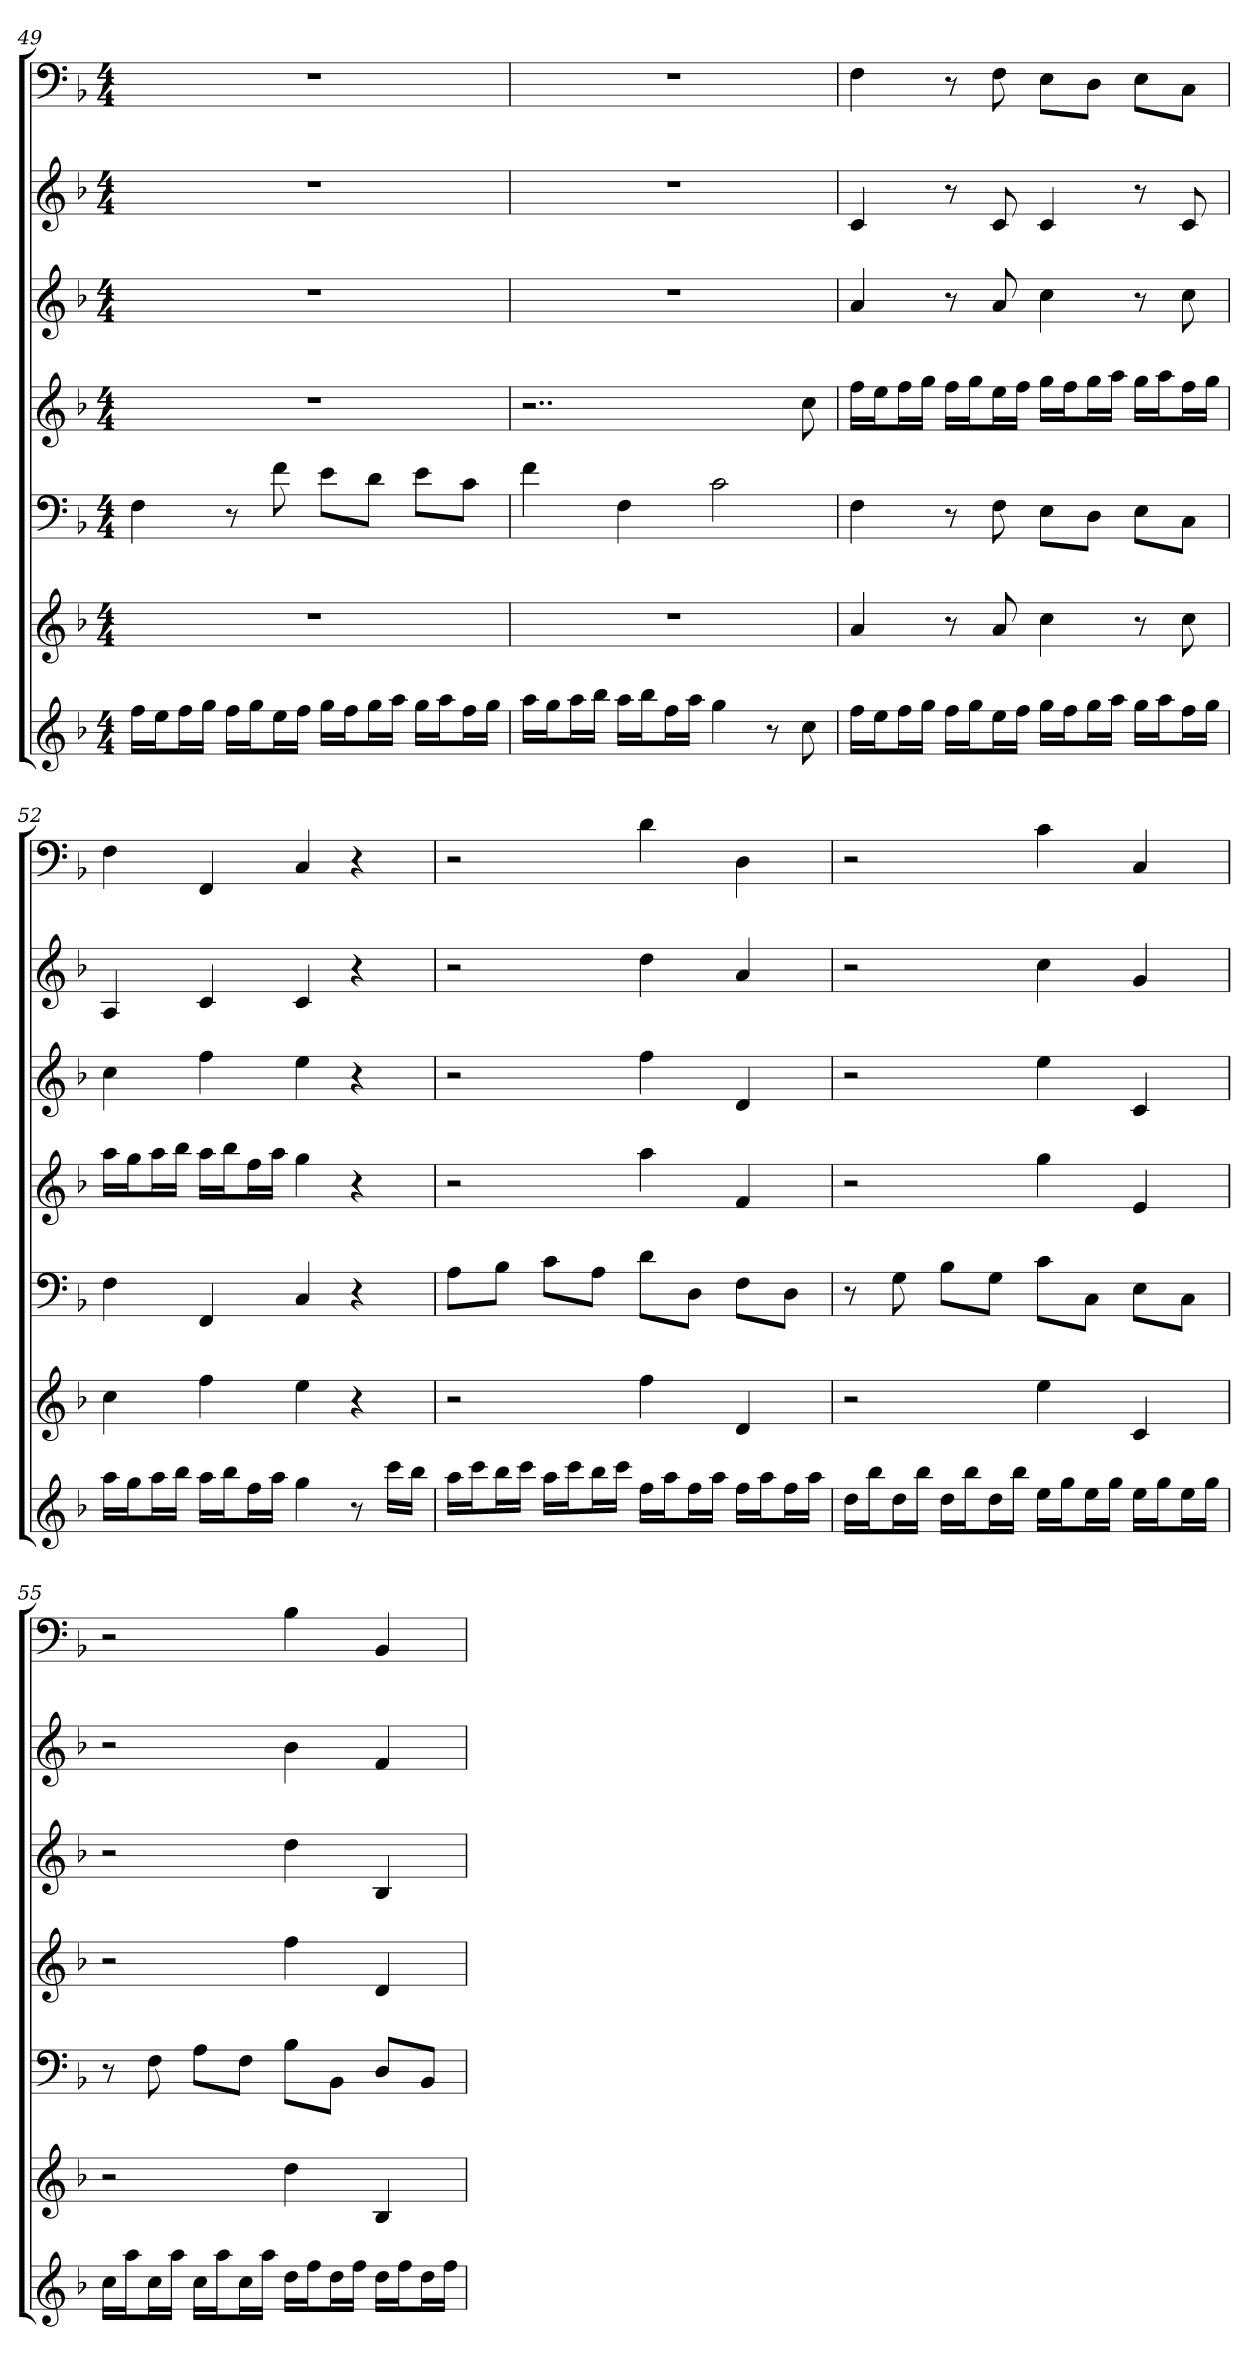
**kern	**kern	**kern	**kern	**kern	**kern	**kern
*part7	*part6	*part5	*part4	*part3	*part2	*part1
*staff7	*staff6	*staff5	*staff4	*staff3	*staff2	*staff1
*k[b-]	*k[b-]	*k[b-]	*k[b-]	*k[b-]	*k[b-]	*k[b-]
*F:	*F:	*F:	*F:	*F:	*F:	*F:
*M4/4	*M4/4	*M4/4	*M4/4	*M4/4	*M4/4	*M4/4
=49	=49	=49	=49	=49	=49	=49
16ffLL	1r	4F	1r	1r	1r	1r
16eeJ	.	.	.	.	.	.
16ffL	.	.	.	.	.	.
16ggJJ	.	.	.	.	.	.
16ffLL	.	8r	.	.	.	.
16ggJ	.	.	.	.	.	.
16eeL	.	8f	.	.	.	.
16ffJJ	.	.	.	.	.	.
16ggLL	.	8eL	.	.	.	.
16ffJ	.	.	.	.	.	.
16ggL	.	8dJ	.	.	.	.
16aaJJ	.	.	.	.	.	.
16ggLL	.	8eL	.	.	.	.
16aaJ	.	.	.	.	.	.
16ffL	.	8cJ	.	.	.	.
16ggJJ	.	.	.	.	.	.
=50	=50	=50	=50	=50	=50	=50
16aaLL	1r	4f	2..r	1r	1r	1r
16ggJ	.	.	.	.	.	.
16aaL	.	.	.	.	.	.
16bb-JJ	.	.	.	.	.	.
16aaLL	.	4F	.	.	.	.
16bb-J	.	.	.	.	.	.
16ffL	.	.	.	.	.	.
16aaJJ	.	.	.	.	.	.
4gg	.	2c	.	.	.	.
8r	.	.	.	.	.	.
8cc	.	.	8cc	.	.	.
=51	=51	=51	=51	=51	=51	=51
16ffLL	4a	4F	16ffLL	4a	4c	4F
16eeJ	.	.	16eeJ	.	.	.
16ffL	.	.	16ffL	.	.	.
16ggJJ	.	.	16ggJJ	.	.	.
16ffLL	8r	8r	16ffLL	8r	8r	8r
16ggJ	.	.	16ggJ	.	.	.
16eeL	8a	8F	16eeL	8a	8c	8F
16ffJJ	.	.	16ffJJ	.	.	.
16ggLL	4cc	8EL	16ggLL	4cc	4c	8EL
16ffJ	.	.	16ffJ	.	.	.
16ggL	.	8DJ	16ggL	.	.	8DJ
16aaJJ	.	.	16aaJJ	.	.	.
16ggLL	8r	8EL	16ggLL	8r	8r	8EL
16aaJ	.	.	16aaJ	.	.	.
16ffL	8cc	8CJ	16ffL	8cc	8c	8CJ
16ggJJ	.	.	16ggJJ	.	.	.
=52	=52	=52	=52	=52	=52	=52
16aaLL	4cc	4F	16aaLL	4cc	4A	4F
16ggJ	.	.	16ggJ	.	.	.
16aaL	.	.	16aaL	.	.	.
16bb-JJ	.	.	16bb-JJ	.	.	.
16aaLL	4ff	4FF	16aaLL	4ff	4c	4FF
16bb-J	.	.	16bb-J	.	.	.
16ffL	.	.	16ffL	.	.	.
16aaJJ	.	.	16aaJJ	.	.	.
4gg	4ee	4C	4gg	4ee	4c	4C
8r	4r	4r	4r	4r	4r	4r
16cccLL	.	.	.	.	.	.
16bb-JJ	.	.	.	.	.	.
=53	=53	=53	=53	=53	=53	=53
16aaLL	2r	8AL	2r	2r	2r	2r
16cccJ	.	.	.	.	.	.
16bb-L	.	8B-J	.	.	.	.
16cccJJ	.	.	.	.	.	.
16aaLL	.	8cL	.	.	.	.
16cccJ	.	.	.	.	.	.
16bb-L	.	8AJ	.	.	.	.
16cccJJ	.	.	.	.	.	.
16ffLL	4ff	8dL	4aa	4ff	4dd	4d
16aaJ	.	.	.	.	.	.
16ffL	.	8DJ	.	.	.	.
16aaJJ	.	.	.	.	.	.
16ffLL	4d	8FL	4f	4d	4a	4D
16aaJ	.	.	.	.	.	.
16ffL	.	8DJ	.	.	.	.
16aaJJ	.	.	.	.	.	.
=54	=54	=54	=54	=54	=54	=54
16ddLL	2r	8r	2r	2r	2r	2r
16bb-J	.	.	.	.	.	.
16ddL	.	8G	.	.	.	.
16bb-JJ	.	.	.	.	.	.
16ddLL	.	8B-L	.	.	.	.
16bb-J	.	.	.	.	.	.
16ddL	.	8GJ	.	.	.	.
16bb-JJ	.	.	.	.	.	.
16eeLL	4ee	8cL	4gg	4ee	4cc	4c
16ggJ	.	.	.	.	.	.
16eeL	.	8CJ	.	.	.	.
16ggJJ	.	.	.	.	.	.
16eeLL	4c	8EL	4e	4c	4g	4C
16ggJ	.	.	.	.	.	.
16eeL	.	8CJ	.	.	.	.
16ggJJ	.	.	.	.	.	.
=55	=55	=55	=55	=55	=55	=55
16ccLL	2r	8r	2r	2r	2r	2r
16aaJ	.	.	.	.	.	.
16ccL	.	8F	.	.	.	.
16aaJJ	.	.	.	.	.	.
16ccLL	.	8AL	.	.	.	.
16aaJ	.	.	.	.	.	.
16ccL	.	8FJ	.	.	.	.
16aaJJ	.	.	.	.	.	.
16ddLL	4dd	8B-L	4ff	4dd	4b-	4B-
16ffJ	.	.	.	.	.	.
16ddL	.	8BB-J	.	.	.	.
16ffJJ	.	.	.	.	.	.
16ddLL	4B-	8DL	4d	4B-	4f	4BB-
16ffJ	.	.	.	.	.	.
16ddL	.	8BB-J	.	.	.	.
16ffJJ	.	.	.	.	.	.
=	=	=	=	=	=	=
*-	*-	*-	*-	*-	*-	*-
